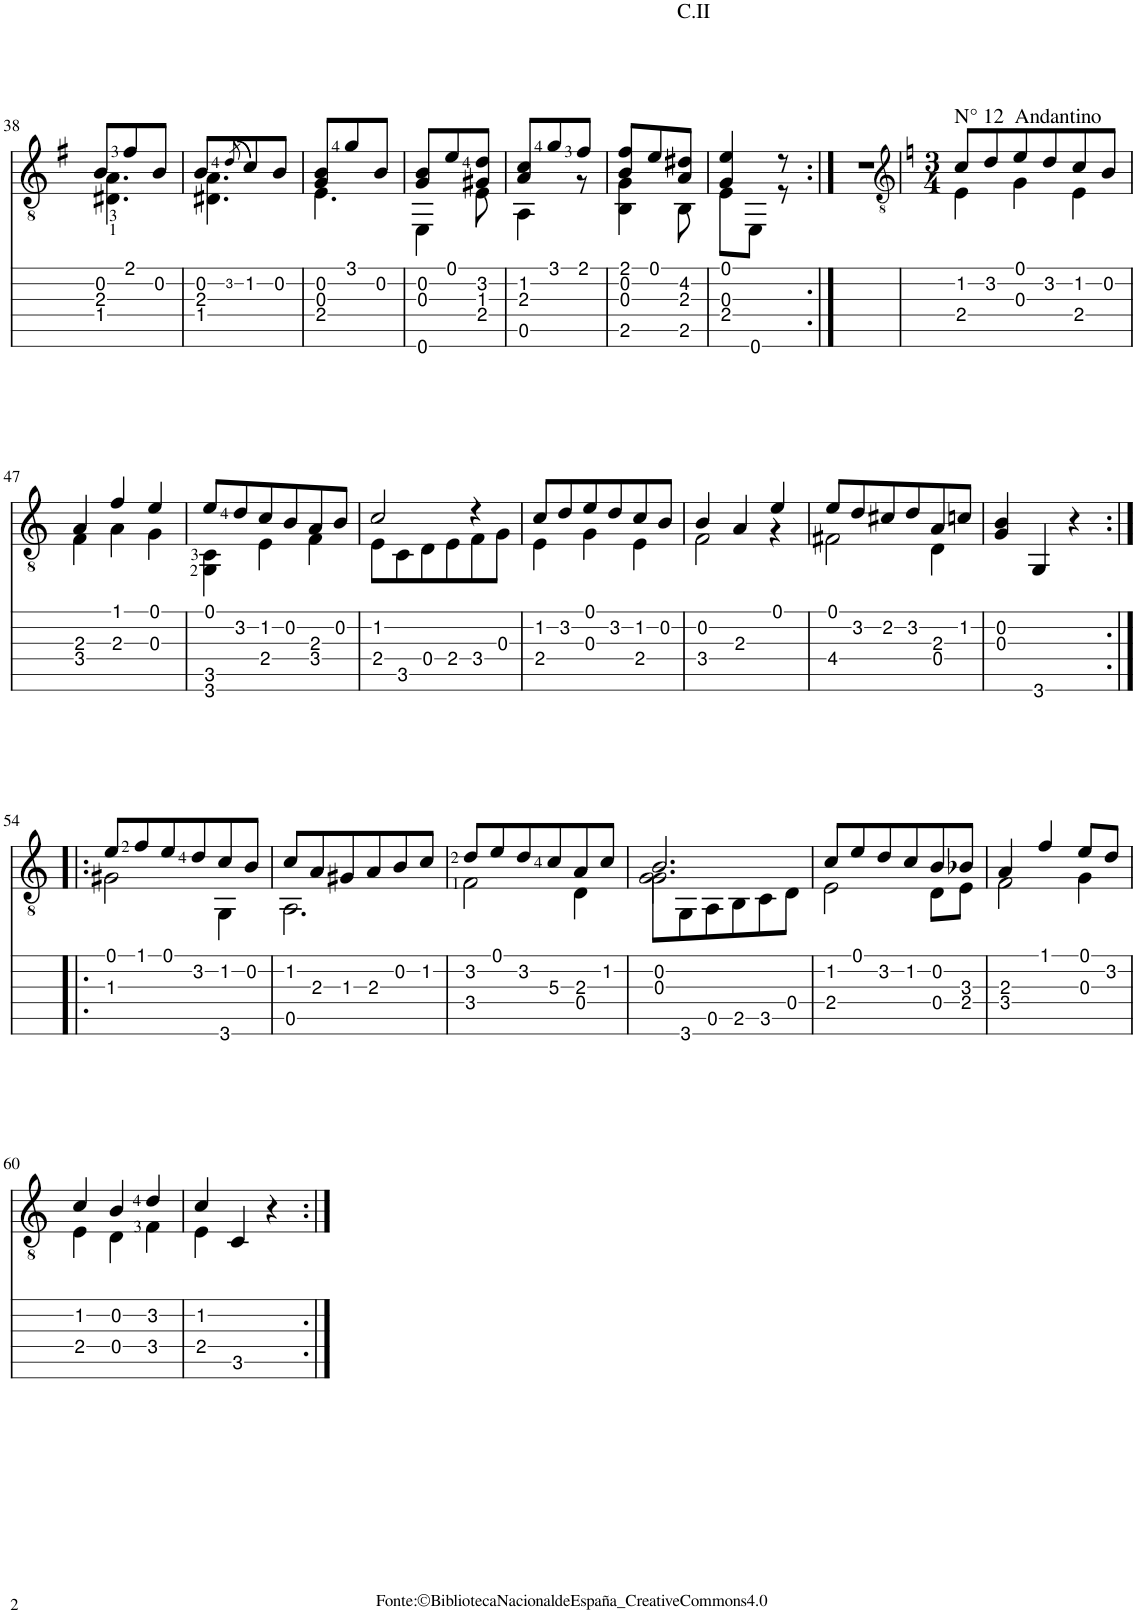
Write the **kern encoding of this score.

**kern	**kern
*part1	*part1
*staff2	*staff1
*I"Guitar	*
*I'Guit.	*
!!LO:PB:g=z
*	*clefGv2
*k[f#]	*k[f#]
*M3/8	*M3/8
=38	=38
*^	*^
8BL	4.D# 4.A	8B/L	4.D#X\ 4.A\
8f#	.	8f#/	.
8BJ	.	8B/J	.
=39	=39	=39	=39
8BL	4.D# 4.A	8B/L	4.D#X\ 4.A\
qd	.	((8qd/	.
8c	.	8c/))	.
8BJ	.	8B/J	.
=40	=40	=40	=40
8G\ 8B\L	4.E	8G/ 8B/L	4.E\
8g	.	8g/	.
8BJ	.	8B/J	.
=41	=41	=41	=41
8G\ 8B\L	4EE	8G/ 8B/L	4EE\
8e	.	8e/	.
8G#\ 8d\J	8E	8G#X/ 8d/J	8E\
=42	=42	=42	=42
8A\ 8c\L	4AA	8A/ 8c/L	4AA\
8g	.	8g/	.
8f#J	8r	8f#/J	8r
=43	=43	=43	=43
8B\ 8f#\L	4BB 4G	8B/ 8f#/L	4BB\ 4G\
8e	.	8e/	.
!	!	!LO:TX:a:t=C.II	!
8A\ 8d#\J	8BB	8A/ 8d#X/J	8BB\
=44	=44	=44	=44
4G 4e	8EL	4G/ 4e/	8E\L
.	8EEJ	.	8EE\J
8r	8r	8r	8r
*v	*v	*	*
*	*v	*v
=45:|!	=45:|!
4.r	4.r
=46	=46
*	*clefGv2
*k[]	*k[]
*M3/4	*M3/4
*^	*^
!	!	!LO:TX:a:t=N° 12  Andantino	!
8cL	4E	8c/L	4E\
8dJ	.	8d/	.
8eL	4G	8e/	4G\
8dJ	.	8d/	.
8cL	4E	8c/	4E\
8BJ	.	8B/J	.
!!LO:LB:g=z	!!
=47	=47	=47	=47
4A	4F	4A/	4F\
4f	4A	4f/	4A\
4e	4G	4e/	4G\
=48	=48	=48	=48
8eL	4GG 4C	8e/L	4GG\ 4C\
8dJ	.	8d/	.
8cL	4E	8c/	4E\
8BJ	.	8B/	.
8AL	4F	8A/	4F\
8BJ	.	8B/J	.
=49	=49	=49	=49
2c	8EL	2c/	8E\L
.	8CJ	.	8C\
.	8DL	.	8D\
.	8EJ	.	8E\
4r	8FL	4r	8F\
.	8GJ	.	8G\J
=50	=50	=50	=50
8cL	4E	8c/L	4E\
8dJ	.	8d/	.
8eL	4G	8e/	4G\
8dJ	.	8d/	.
8cL	4E	8c/	4E\
8BJ	.	8B/J	.
=51	=51	=51	=51
4B	2F	4B/	2F\
4A	.	4A/	.
4e	4r	4e/	4r
=52	=52	=52	=52
8eL	2F#	8e/L	2F#X\
8dJ	.	8d/	.
8c#L	.	8c#X/	.
8dJ	.	8d/	.
8AL	4D	8A/	4D\
8cJ	.	8cn/J	.
*v	*v	*	*
*	*v	*v
=53	=53
4G 4B	4G/ 4B/
4GG	4GG/
4r	4r
!!LO:LB:g=z
=54:|!|:	=54:|!|:
*^	*^
8eL	2G#	8e/L	2G#X\
8fJ	.	8f/	.
8eL	.	8e/	.
8dJ	.	8d/	.
8cL	4GG	8c/	4GG\
8BJ	.	8B/J	.
=55	=55	=55	=55
8cL	2.AA	8c/L	2.AA\
8AJ	.	8A/	.
8G#L	.	8G#X/	.
8AJ	.	8A/	.
8BL	.	8B/	.
8cJ	.	8c/J	.
=56	=56	=56	=56
8dL	2F	8d/L	2F\
8eJ	.	8e/	.
8dL	.	8d/	.
8cJ	.	8c/	.
8AL	4D	8A/	4D\
8cJ	.	8c/J	.
=57	=57	=57	=57
*	*^	*	*
!	!	!	!	!LO:N:head=open
*	*	*	*	*^
2.B	8GL	2.G	2.B/	8G\L	2.G\
.	8GGJ	.	.	8GG\	.
.	8AAL	.	.	8AA\	.
.	8BBJ	.	.	8BB\	.
.	8CL	.	.	8C\	.
.	8DJ	.	.	8D\J	.
*	*v	*v	*	*	*
*	*	*	*v	*v
=58	=58	=58	=58
8cL	2E	8c/L	2E\
8eJ	.	8e/	.
8dL	.	8d/	.
8cJ	.	8c/	.
8BL	8DL	8B/	8D\L
8B-J	8EJ	8B-X/J	8E\J
=59	=59	=59	=59
4A	2F	4A/	2F\
4f	.	4f/	.
8eL	4G	8e/L	4G\
8dJ	.	8d/J	.
!!LO:LB:g=z	!!
=60	=60	=60	=60
4c	4E	4c/	4E\
4B	4D	4B/	4D\
4d	4F	4d/	4F\
=61	=61	=61	=61
4c	4E	4c/	4E\
4C	2ryy	4C/	2ryy
4r	.	4r	.
*v	*v	*	*
*	*v	*v
=:|!	=:|!
*-	*-
